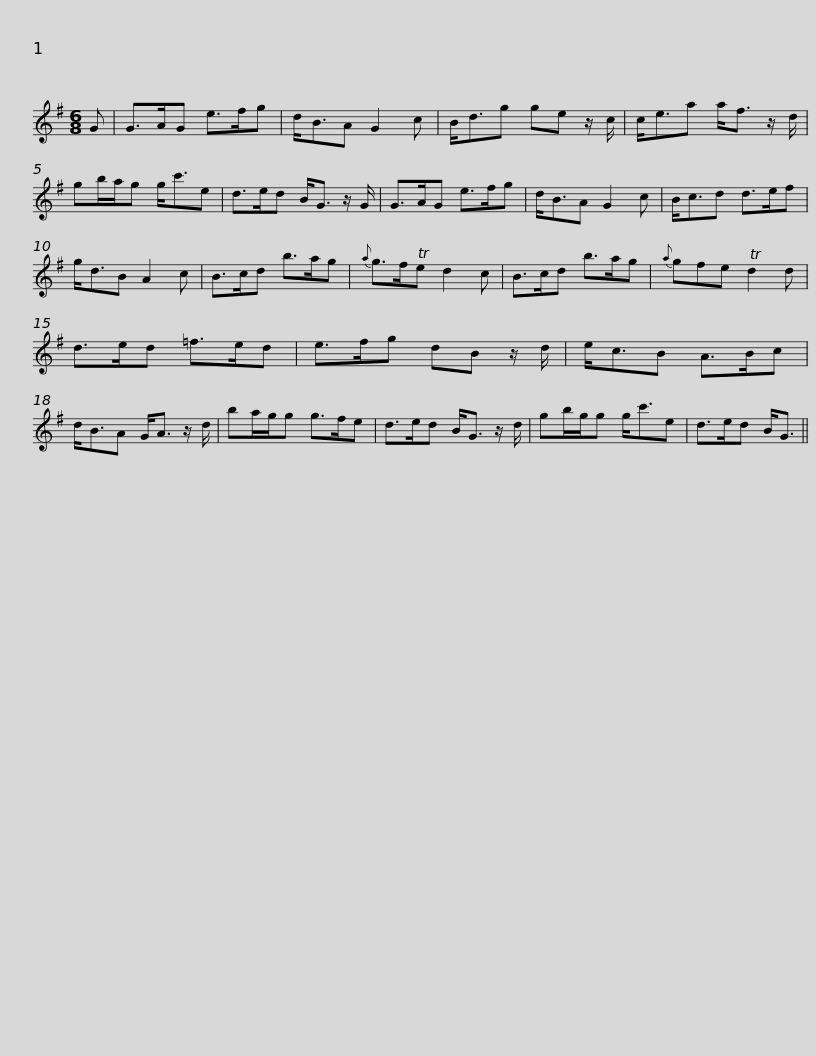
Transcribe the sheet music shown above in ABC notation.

X:1
L:1/8
M:6/8
I:linebreak $
K:G
V:1 treble
V:1
 G | G>AG e>fg | d<BA G2 c | B<dg ge z/ c/ | c<ea a<f z/ d/ | %5
 gb/a/g g<c'e | d>ed B<G z/ G/ |$ G>AG e>fg | d<BA G2 c | B<cd d>ef | %10
 g<dB A2 c | B>cd b>ag |{a} g>fTe d2 c | B>cd b>ag |${a} gfe Td2 d | %15
 d>ed =f>ed | e>fg dB z/ d/ | e<cB A>Bc | d<BA G<A z/ d/ | ba/g/g g>fe |$ %20
 d>ed B<G z/ d/ | gb/g/g g<c'e | d>ed B<G || %23
